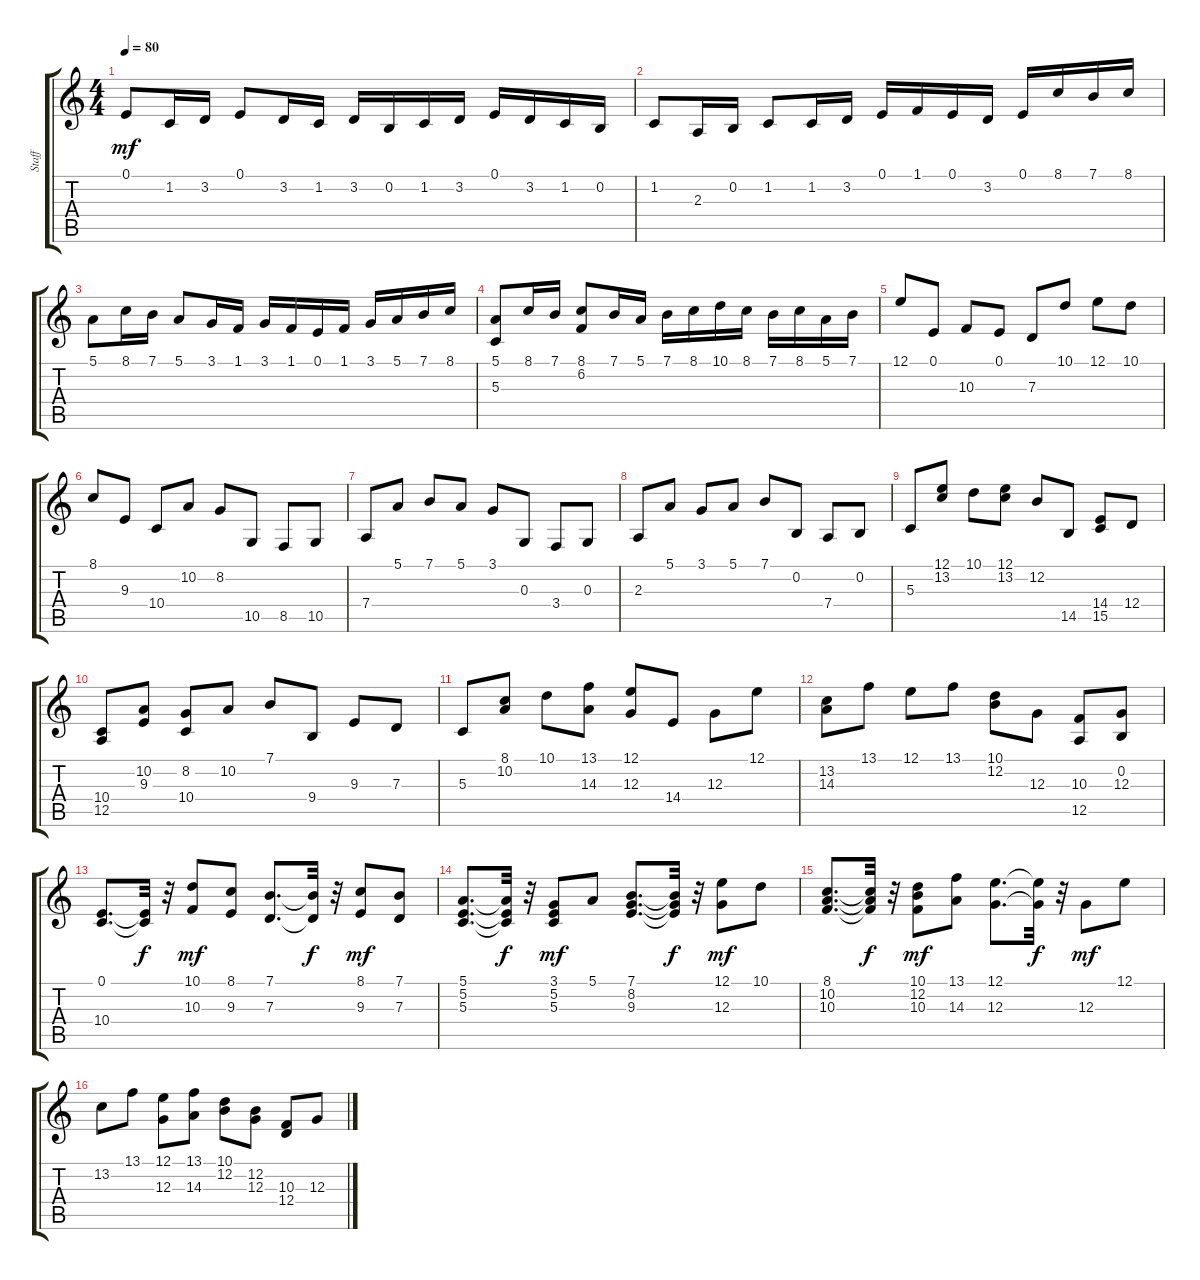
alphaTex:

\track ("Staff" "Staff") {instrument acousticgrandpiano}
\staff {score tabs}
\tuning (E4 B3 G3 D3 A2 E2) {hide}
\ts (4 4)
\tempo 80
\clef g2
\ks c
0.1.8{dy mf} 1.2.16 3.2.16 0.1.8 3.2.16 1.2.16 3.2.16 0.2.16 1.2.16 3.2.16 0.1.16 3.2.16 1.2.16 0.2.16 |
1.2.8 2.3.16 0.2.16 1.2.8 1.2.16 3.2.16 0.1.16 1.1.16 0.1.16 3.2.16 0.1.16 8.1.16 7.1.16 8.1.16 |
5.1.8 8.1.16 7.1.16 5.1.8 3.1.16 1.1.16 3.1.16 1.1.16 0.1.16 1.1.16 3.1.16 5.1.16 7.1.16 8.1.16 |
(5.1 5.3).8 8.1.16 7.1.16 (8.1 6.2).8 7.1.16 5.1.16 7.1.16 8.1.16 10.1.16 8.1.16 7.1.16 8.1.16 5.1.16 7.1.16 |
12.1.8 0.1.8 10.3.8 0.1.8 7.3.8 10.1.8 12.1.8 10.1.8 |
8.1.8 9.3.8 10.4.8 10.2.8 8.2.8 10.5.8 8.5.8 10.5.8 |
7.4.8 5.1.8 7.1.8 5.1.8 3.1.8 0.3.8 3.4.8 0.3.8 |
2.3.8 5.1.8 3.1.8 5.1.8 7.1.8 0.2.8 7.4.8 0.2.8 |
5.3.8 (12.1 13.2).8 10.1.8 (12.1 13.2).8 12.2.8 14.5.8 (14.4 15.5).8 12.4.8 |
(10.4 12.5).8 (10.2 9.3).8 (8.2 10.4).8 10.2.8 7.1.8 9.4.8 9.3.8 7.3.8 |
5.3.8 (8.1 10.2).8 10.1.8 (13.1 14.3).8 (12.1 12.3).8 14.4.8 12.3.8 12.1.8 |
(13.2 14.3).8 13.1.8 12.1.8 13.1.8 (10.1 12.2).8 12.3.8 (10.3 12.5).8 (0.2 12.3).8 |
(0.1 10.4).8{d} (0.1{t} 10.4{t}).32{dy f} r.32 (10.1 10.3).8{dy mf} (8.1 9.3).8 (7.1 7.3).8{d} (7.1{t} 7.3{t}).32{dy f} r.32 (8.1 9.3).8{dy mf} (7.1 7.3).8 |
(5.1 5.2 5.3).8{d} (5.1{t} 5.2{t} 5.3{t}).32{dy f} r.32 (3.1 5.2 5.3).8{dy mf} 5.1.8 (7.1 8.2 9.3).8{d} (7.1{t} 8.2{t} 9.3{t}).32{dy f} r.32 (12.1 12.3).8{dy mf} 10.1.8 |
(8.1 10.2 10.3).8{d} (8.1{t} 10.2{t} 10.3{t}).32{dy f} r.32 (10.1 12.2 10.3).8{dy mf} (13.1 14.3).8 (12.1 12.3).8{d} (12.1{t} 12.3{t}).32{dy f} r.32 12.3.8{dy mf} 12.1.8 |
13.2.8 13.1.8 (12.1 12.3).8 (13.1 14.3).8 (10.1 12.2).8 (12.2 12.3).8 (10.3 12.4).8 12.3.8
